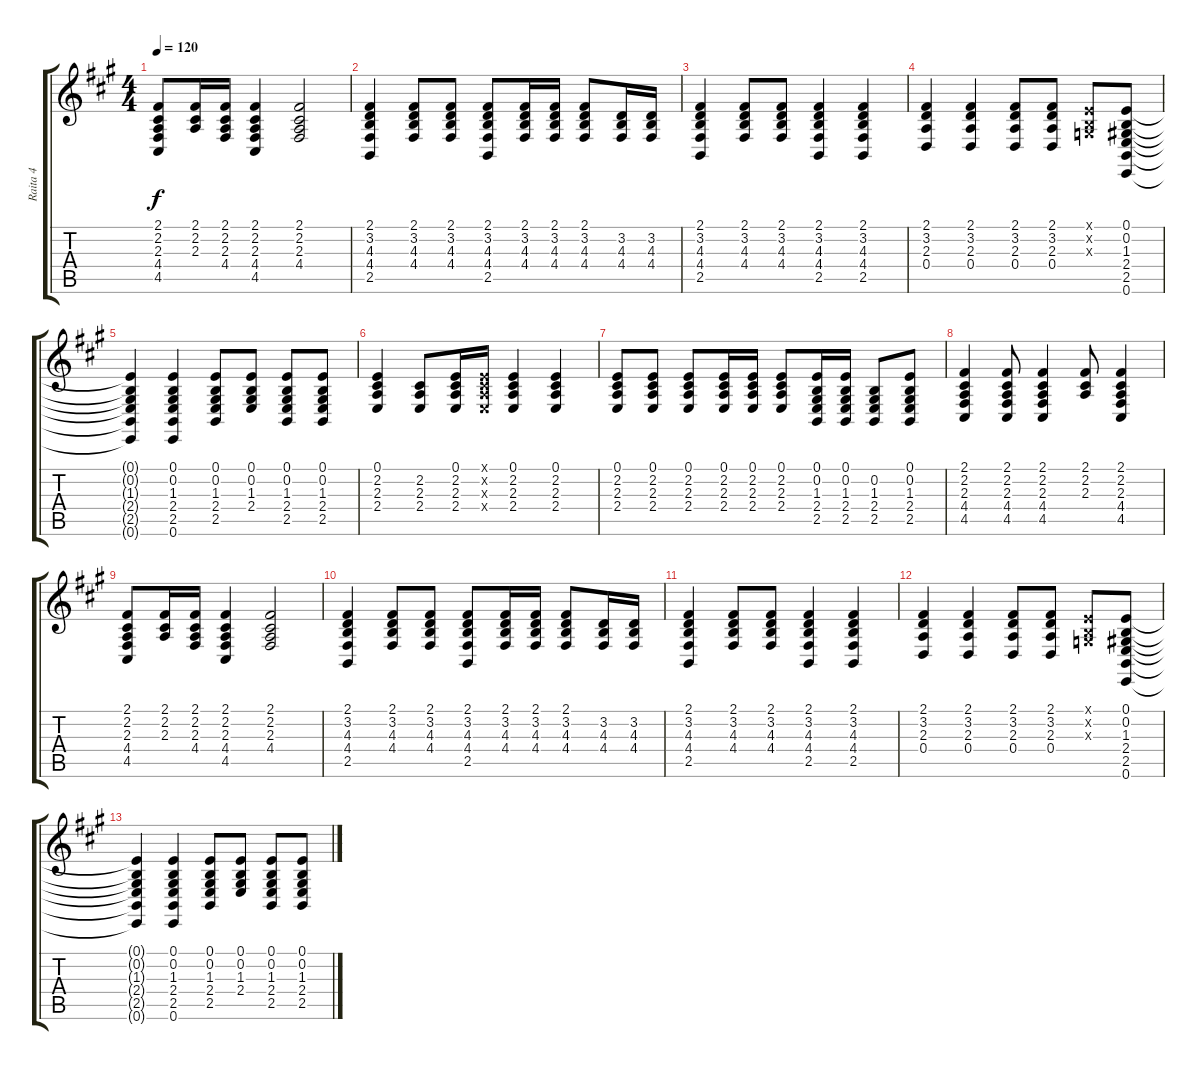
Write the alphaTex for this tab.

\track ("Raita 4" "Raita 4") {instrument koto}
\staff {score tabs}
\tuning (E4 B3 G3 D3 A2 E2) {hide}
\ts (4 4)
\tempo 120
\clef g2
\ks f#minor
(2.1 2.2 2.3 4.4 4.5).8{dy f} (2.1 2.2 2.3).16 (2.1 2.2 2.3 4.4).16 (2.1 2.2 2.3 4.4 4.5).4 (2.1 2.2 2.3 4.4).2 |
(2.1 3.2 4.3 4.4 2.5).4 (2.1 3.2 4.3 4.4).8 (2.1 3.2 4.3 4.4).8 (2.1 3.2 4.3 4.4 2.5).8 (2.1 3.2 4.3 4.4).16 (2.1 3.2 4.3 4.4).16 (2.1 3.2 4.3 4.4).8 (3.2 4.3 4.4).16 (3.2 4.3 4.4).16 |
(2.1 3.2 4.3 4.4 2.5).4 (2.1 3.2 4.3 4.4).8 (2.1 3.2 4.3 4.4).8 (2.1 3.2 4.3 4.4 2.5).4 (2.1 3.2 4.3 4.4 2.5).4 |
(2.1 3.2 2.3 0.4).4 (2.1 3.2 2.3 0.4).4 (2.1 3.2 2.3 0.4).8 (2.1 3.2 2.3 0.4).8 (0.1{x} 0.2{x} 0.3{x}).8 (0.1 0.2 1.3 2.4 2.5 0.6).8 |
(0.1{t} 0.2{t} 1.3{t} 2.4{t} 2.5{t} 0.6{t}).4 (0.1 0.2 1.3 2.4 2.5 0.6).4 (0.1 0.2 1.3 2.4 2.5).8 (0.1 0.2 1.3 2.4).8 (0.1 0.2 1.3 2.4 2.5).8 (0.1 0.2 1.3 2.4 2.5).8 |
(0.1 2.2 2.3 2.4).4 (2.2 2.3 2.4).8 (0.1 2.2 2.3 2.4).16 (0.1{x} 2.2{x} 2.3{x} 2.4{x}).16 (0.1 2.2 2.3 2.4).4 (0.1 2.2 2.3 2.4).4 |
(0.1 2.2 2.3 2.4).8 (0.1 2.2 2.3 2.4).8 (0.1 2.2 2.3 2.4).8 (0.1 2.2 2.3 2.4).16 (0.1 2.2 2.3 2.4).16 (0.1 2.2 2.3 2.4).8 (0.1 0.2 1.3 2.4 2.5).16 (0.1 0.2 1.3 2.4 2.5).16 (0.2 1.3 2.4 2.5).8 (0.1 0.2 1.3 2.4 2.5).8 |
(2.1 2.2 2.3 4.4 4.5).4 (2.1 2.2 2.3 4.4 4.5).8 (2.1 2.2 2.3 4.4 4.5).4 (2.1 2.2 2.3).8 (2.1 2.2 2.3 4.4 4.5).4 |
(2.1 2.2 2.3 4.4 4.5).8 (2.1 2.2 2.3).16 (2.1 2.2 2.3 4.4).16 (2.1 2.2 2.3 4.4 4.5).4 (2.1 2.2 2.3 4.4).2 |
(2.1 3.2 4.3 4.4 2.5).4 (2.1 3.2 4.3 4.4).8 (2.1 3.2 4.3 4.4).8 (2.1 3.2 4.3 4.4 2.5).8 (2.1 3.2 4.3 4.4).16 (2.1 3.2 4.3 4.4).16 (2.1 3.2 4.3 4.4).8 (3.2 4.3 4.4).16 (3.2 4.3 4.4).16 |
(2.1 3.2 4.3 4.4 2.5).4 (2.1 3.2 4.3 4.4).8 (2.1 3.2 4.3 4.4).8 (2.1 3.2 4.3 4.4 2.5).4 (2.1 3.2 4.3 4.4 2.5).4 |
(2.1 3.2 2.3 0.4).4 (2.1 3.2 2.3 0.4).4 (2.1 3.2 2.3 0.4).8 (2.1 3.2 2.3 0.4).8 (0.1{x} 0.2{x} 0.3{x}).8 (0.1 0.2 1.3 2.4 2.5 0.6).8 |
(0.1{t} 0.2{t} 1.3{t} 2.4{t} 2.5{t} 0.6{t}).4 (0.1 0.2 1.3 2.4 2.5 0.6).4 (0.1 0.2 1.3 2.4 2.5).8 (0.1 0.2 1.3 2.4).8 (0.1 0.2 1.3 2.4 2.5).8 (0.1 0.2 1.3 2.4 2.5).8
